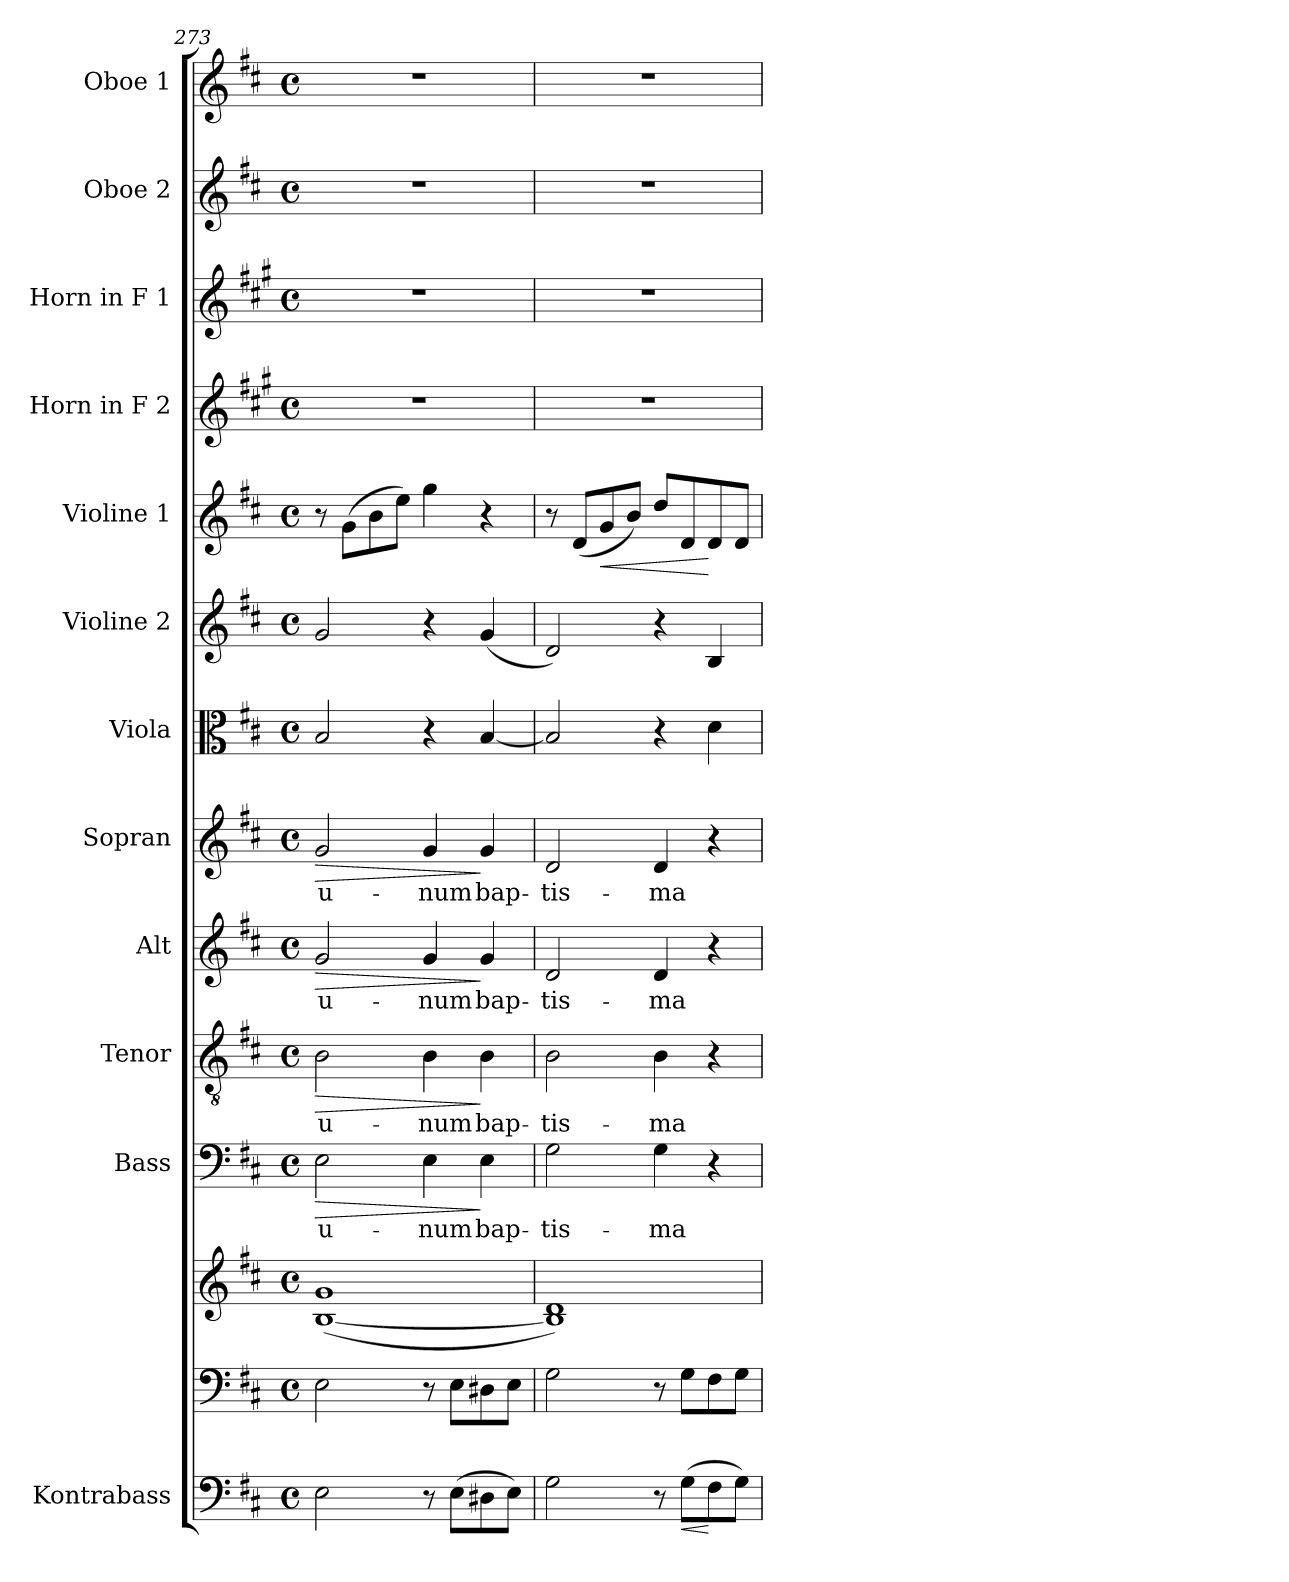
**kern	**dynam	**kern	**kern	**kern	**text	**dynam	**kern	**text	**dynam	**kern	**text	**dynam	**kern	**text	**dynam	**kern	**kern	**kern	**dynam	**kern	**kern	**kern	**kern
*part13	*part13	*part12	*part12	*part11	*part11	*part11	*part10	*part10	*part10	*part9	*part9	*part9	*part8	*part8	*part8	*part7	*part6	*part5	*part5	*part4	*part3	*part2	*part1
*staff14	*staff14	*staff13	*staff12	*staff11	*staff11	*staff11	*staff10	*staff10	*staff10	*staff9	*staff9	*staff9	*staff8	*staff8	*staff8	*staff7	*staff6	*staff5	*staff5	*staff4	*staff3	*staff2	*staff1
*I"Kontrabass	*	*	*	*I"Bass	*	*	*I"Tenor	*	*	*I"Alt	*	*	*I"Sopran	*	*	*I"Viola	*I"Violine 2	*I"Violine 1	*	*I"Horn in F 2	*I"Horn in F 1	*I"Oboe 2	*I"Oboe 1
*I'Kb.	*	*	*	*I'B.	*	*	*I'T.	*	*	*I'A.	*	*	*I'S.	*	*	*I'Vla.	*I'Vl. 2	*I'Vl. 1	*	*	*	*I'Ob. 2	*I'Ob. 1
*clefF4	*	*clefF4	*clefG2	*clefF4	*	*	*clefGv2	*	*	*clefG2	*	*	*clefG2	*	*	*clefC3	*clefG2	*clefG2	*	*clefG2	*clefG2	*clefG2	*clefG2
*ITrd7c12	*	*	*	*	*	*	*	*	*	*	*	*	*	*	*	*	*	*	*	*ITrd4c7	*ITrd4c7	*	*
*k[f#c#]	*	*k[f#c#]	*k[f#c#]	*k[f#c#]	*	*	*k[f#c#]	*	*	*k[f#c#]	*	*	*k[f#c#]	*	*	*k[f#c#]	*k[f#c#]	*k[f#c#]	*	*k[f#c#]	*k[f#c#]	*k[f#c#]	*k[f#c#]
*D:	*	*D:	*D:	*D:	*	*	*D:	*	*	*D:	*	*	*D:	*	*	*D:	*D:	*D:	*	*D:	*D:	*D:	*D:
*M4/4	*	*M4/4	*M4/4	*M4/4	*	*	*M4/4	*	*	*M4/4	*	*	*M4/4	*	*	*M4/4	*M4/4	*M4/4	*	*M4/4	*M4/4	*M4/4	*M4/4
*met(c)	*	*met(c)	*met(c)	*met(c)	*	*	*met(c)	*	*	*met(c)	*	*	*met(c)	*	*	*met(c)	*met(c)	*met(c)	*	*met(c)	*met(c)	*met(c)	*met(c)
=273	=273	=273	=273	=273	=273	=273	=273	=273	=273	=273	=273	=273	=273	=273	=273	=273	=273	=273	=273	=273	=273	=273	=273
!	!	!	!	!	!LO:LY:b	!LO:HP:b	!	!LO:LY:b	!LO:HP:b	!	!LO:LY:b	!LO:HP:b	!	!LO:LY:b	!LO:HP:b	!	!	!	!	!	!	!	!
2EE\	.	2E\	(>[1B 1g	2E\	u-	>	2B\	u-	>	2g/	u-	>	2g/	u-	>	2B/	2g/	8r	.	1r	1r	1r	1r
.	.	.	.	.	.	.	.	.	.	.	.	.	.	.	.	.	.	(>8g\L	.	.	.	.	.
.	.	.	.	.	.	.	.	.	.	.	.	.	.	.	.	.	.	8b\	.	.	.	.	.
.	.	.	.	.	.	.	.	.	.	.	.	.	.	.	.	.	.	8ee\J)	.	.	.	.	.
!	!	!	!	!	!LO:LY:b	!	!	!LO:LY:b	!	!	!LO:LY:b	!	!	!LO:LY:b	!	!	!	!	!	!	!	!	!
8r	.	8r	.	4E\	-num	.	4B\	-num	.	4g/	-num	.	4g/	-num	.	4r	4r	4gg\	.	.	.	.	.
(>8EE\L	.	8E\L	.	.	.	.	.	.	.	.	.	.	.	.	.	.	.	.	.	.	.	.	.
!	!	!	!	!	!LO:LY:b	!	!	!LO:LY:b	!	!	!LO:LY:b	!	!	!LO:LY:b	!	!	!	!	!	!	!	!	!
8DD#X\	.	8D#X\	.	4E\	bap-	]	4B\	bap-	]	4g/	bap-	]	4g/	bap-	]	[4B/	(<4g/	4r	.	.	.	.	.
8EE\J)	.	8E\J	.	.	.	.	.	.	.	.	.	.	.	.	.	.	.	.	.	.	.	.	.
=274	=274	=274	=274	=274	=274	=274	=274	=274	=274	=274	=274	=274	=274	=274	=274	=274	=274	=274	=274	=274	=274	=274	=274
!	!	!	!	!	!LO:LY:b	!	!	!LO:LY:b	!	!	!LO:LY:b	!	!	!LO:LY:b	!	!	!	!	!	!	!	!	!
2GG\	.	2G\	1B] 1d)	2G\	-tis-	.	2B\	-tis-	.	2d/	-tis-	.	2d/	-tis-	.	2B/]	2d/)	8r	.	1r	1r	1r	1r
.	.	.	.	.	.	.	.	.	.	.	.	.	.	.	.	.	.	(<8d/L	.	.	.	.	.
!	!	!	!	!	!	!	!	!	!	!	!	!	!	!	!	!	!	!	!LO:HP:b	!	!	!	!
.	.	.	.	.	.	.	.	.	.	.	.	.	.	.	.	.	.	8g/	<	.	.	.	.
.	.	.	.	.	.	.	.	.	.	.	.	.	.	.	.	.	.	8b/J)	.	.	.	.	.
!	!	!	!	!	!LO:LY:b	!	!	!LO:LY:b	!	!	!LO:LY:b	!	!	!LO:LY:b	!	!	!	!	!	!	!	!	!
8r	.	8r	.	4G\	-ma	.	4B\	-ma	.	4d/	-ma	.	4d/	-ma	.	4r	4r	8dd/L	.	.	.	.	.
!	!LO:HP:b	!	!	!	!	!	!	!	!	!	!	!	!	!	!	!	!	!	!	!	!	!	!
(>8GG\L	<	8G\L	.	.	.	.	.	.	.	.	.	.	.	.	.	.	.	8d/	.	.	.	.	.
8FF#\	[	8F#\	.	4r	.	.	4r	.	.	4r	.	.	4r	.	.	4d\	4B/	8d/	[	.	.	.	.
8GG\J)	.	8G\J	.	.	.	.	.	.	.	.	.	.	.	.	.	.	.	8d/J	.	.	.	.	.
=	=	=	=	=	=	=	=	=	=	=	=	=	=	=	=	=	=	=	=	=	=	=	=
*-	*-	*-	*-	*-	*-	*-	*-	*-	*-	*-	*-	*-	*-	*-	*-	*-	*-	*-	*-	*-	*-	*-	*-
